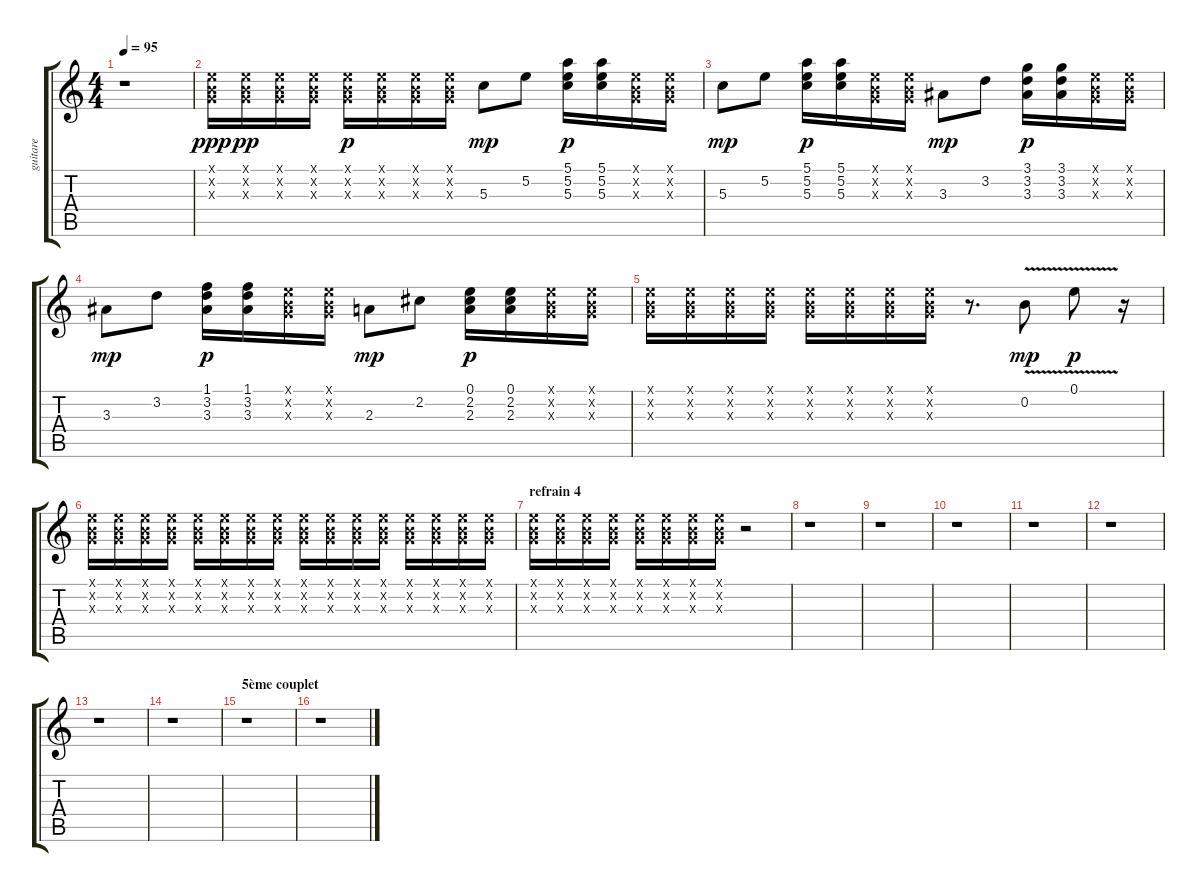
\track ("guitare" "guitare") {instrument acousticguitarnylon}
\staff {score tabs}
\tuning (E4 B3 G3 D3 A2 E2) {hide}
\ts (4 4)
\tempo 95
\clef g2
\ks c
r.1{dy p} |
(0.1{x} 0.2{x} 0.3{x}).16{dy ppp} (0.1{x} 0.2{x} 0.3{x}).16{dy pp} (0.1{x} 0.2{x} 0.3{x}).16 (0.1{x} 0.2{x} 0.3{x}).16 (0.1{x} 0.2{x} 0.3{x}).16{dy p} (0.1{x} 0.2{x} 0.3{x}).16 (0.1{x} 0.2{x} 0.3{x}).16 (0.1{x} 0.2{x} 0.3{x}).16 5.3.8{dy mp} 5.2.8 (5.1 5.2 5.3).16{dy p} (5.1 5.2 5.3).16 (0.1{x} 0.2{x} 0.3{x}).16 (0.1{x} 0.2{x} 0.3{x}).16 |
5.3.8{dy mp} 5.2.8 (5.1 5.2 5.3).16{dy p} (5.1 5.2 5.3).16 (0.1{x} 0.2{x} 0.3{x}).16 (0.1{x} 0.2{x} 0.3{x}).16 3.3.8{dy mp} 3.2.8 (3.1 3.2 3.3).16{dy p} (3.1 3.2 3.3).16 (0.1{x} 0.2{x} 0.3{x}).16 (0.1{x} 0.2{x} 0.3{x}).16 |
3.3.8{dy mp} 3.2.8 (1.1 3.2 3.3).16{dy p} (1.1 3.2 3.3).16 (0.1{x} 0.2{x} 0.3{x}).16 (0.1{x} 0.2{x} 0.3{x}).16 2.3.8{dy mp} 2.2.8 (0.1 2.2 2.3).16{dy p} (0.1 2.2 2.3).16 (0.1{x} 0.2{x} 0.3{x}).16 (0.1{x} 0.2{x} 0.3{x}).16 |
(0.1{x} 0.2{x} 0.3{x}).16 (0.1{x} 0.2{x} 0.3{x}).16 (0.1{x} 0.2{x} 0.3{x}).16 (0.1{x} 0.2{x} 0.3{x}).16 (0.1{x} 0.2{x} 0.3{x}).16 (0.1{x} 0.2{x} 0.3{x}).16 (0.1{x} 0.2{x} 0.3{x}).16 (0.1{x} 0.2{x} 0.3{x}).16 r.8{d} 0.2{v}.8{dy mp} 0.1{v}.8{dy p} r.16 |
(0.1{x} 0.2{x} 0.3{x}).16 (0.1{x} 0.2{x} 0.3{x}).16 (0.1{x} 0.2{x} 0.3{x}).16 (0.1{x} 0.2{x} 0.3{x}).16 (0.1{x} 0.2{x} 0.3{x}).16 (0.1{x} 0.2{x} 0.3{x}).16 (0.1{x} 0.2{x} 0.3{x}).16 (0.1{x} 0.2{x} 0.3{x}).16 (0.1{x} 0.2{x} 0.3{x}).16 (0.1{x} 0.2{x} 0.3{x}).16 (0.1{x} 0.2{x} 0.3{x}).16 (0.1{x} 0.2{x} 0.3{x}).16 (0.1{x} 0.2{x} 0.3{x}).16 (0.1{x} 0.2{x} 0.3{x}).16 (0.1{x} 0.2{x} 0.3{x}).16 (0.1{x} 0.2{x} 0.3{x}).16 |
\section ("" "refrain 4")
(0.1{x} 0.2{x} 0.3{x}).16 (0.1{x} 0.2{x} 0.3{x}).16 (0.1{x} 0.2{x} 0.3{x}).16 (0.1{x} 0.2{x} 0.3{x}).16 (0.1{x} 0.2{x} 0.3{x}).16 (0.1{x} 0.2{x} 0.3{x}).16 (0.1{x} 0.2{x} 0.3{x}).16 (0.1{x} 0.2{x} 0.3{x}).16 r.2 |
r.1 |
r.1 |
r.1 |
r.1 |
r.1 |
r.1 |
r.1 |
\section ("" "5ème couplet")
r.1 |
r.1
